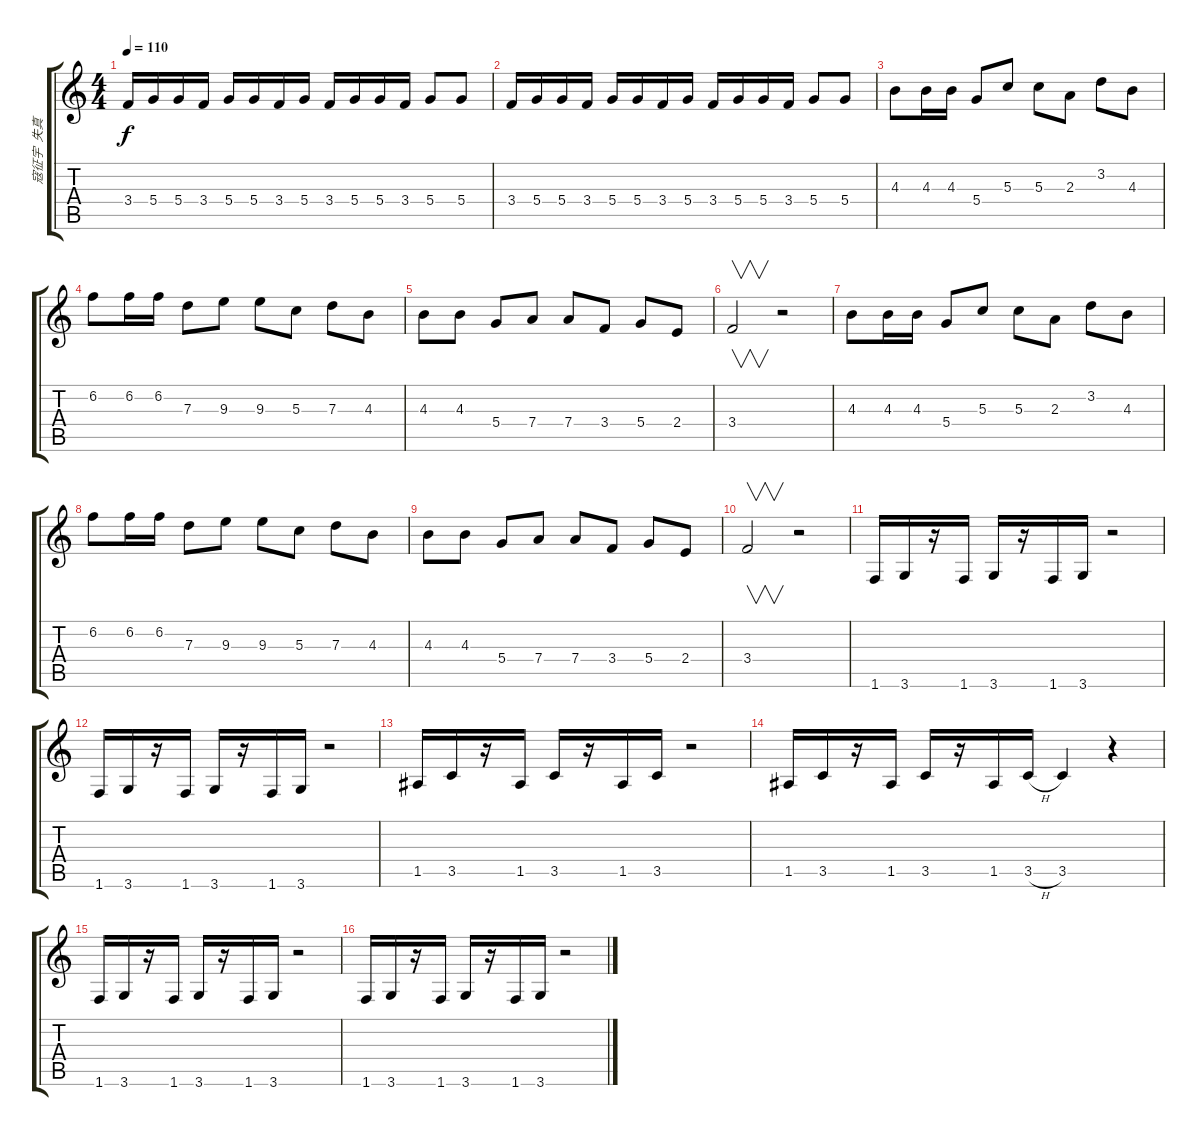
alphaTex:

\track ("寇征宇  失真" "寇征宇  失真") {instrument distortionguitar}
\staff {score tabs}
\tuning (E4 B3 G3 D3 A2 E2) {hide}
\ts (4 4)
\tempo 110
\clef g2
\ks c
3.4.16{dy f} 5.4.16 5.4.16 3.4.16 5.4.16 5.4.16 3.4.16 5.4.16 3.4.16 5.4.16 5.4.16 3.4.16 5.4.8 5.4.8 |
3.4.16 5.4.16 5.4.16 3.4.16 5.4.16 5.4.16 3.4.16 5.4.16 3.4.16 5.4.16 5.4.16 3.4.16 5.4.8 5.4.8 |
4.3.8 4.3.16 4.3.16 5.4.8 5.3.8 5.3.8 2.3.8 3.2.8 4.3.8 |
6.2.8 6.2.16 6.2.16 7.3.8 9.3.8 9.3.8 5.3.8 7.3.8 4.3.8 |
4.3.8 4.3.8 5.4.8 7.4.8 7.4.8 3.4.8 5.4.8 2.4.8 |
3.4.2{v} r.2 |
4.3.8 4.3.16 4.3.16 5.4.8 5.3.8 5.3.8 2.3.8 3.2.8 4.3.8 |
6.2.8 6.2.16 6.2.16 7.3.8 9.3.8 9.3.8 5.3.8 7.3.8 4.3.8 |
4.3.8 4.3.8 5.4.8 7.4.8 7.4.8 3.4.8 5.4.8 2.4.8 |
3.4.2{v} r.2 |
1.6.16 3.6.16 r.16 1.6.16 3.6.16 r.16 1.6.16 3.6.16 r.2 |
1.6.16 3.6.16 r.16 1.6.16 3.6.16 r.16 1.6.16 3.6.16 r.2 |
1.5.16 3.5.16 r.16 1.5.16 3.5.16 r.16 1.5.16 3.5.16 r.2 |
1.5.16 3.5.16 r.16 1.5.16 3.5.16 r.16 1.5.16 3.5{h}.16 3.5.4 r.4 |
1.6.16 3.6.16 r.16 1.6.16 3.6.16 r.16 1.6.16 3.6.16 r.2 |
1.6.16 3.6.16 r.16 1.6.16 3.6.16 r.16 1.6.16 3.6.16 r.2
